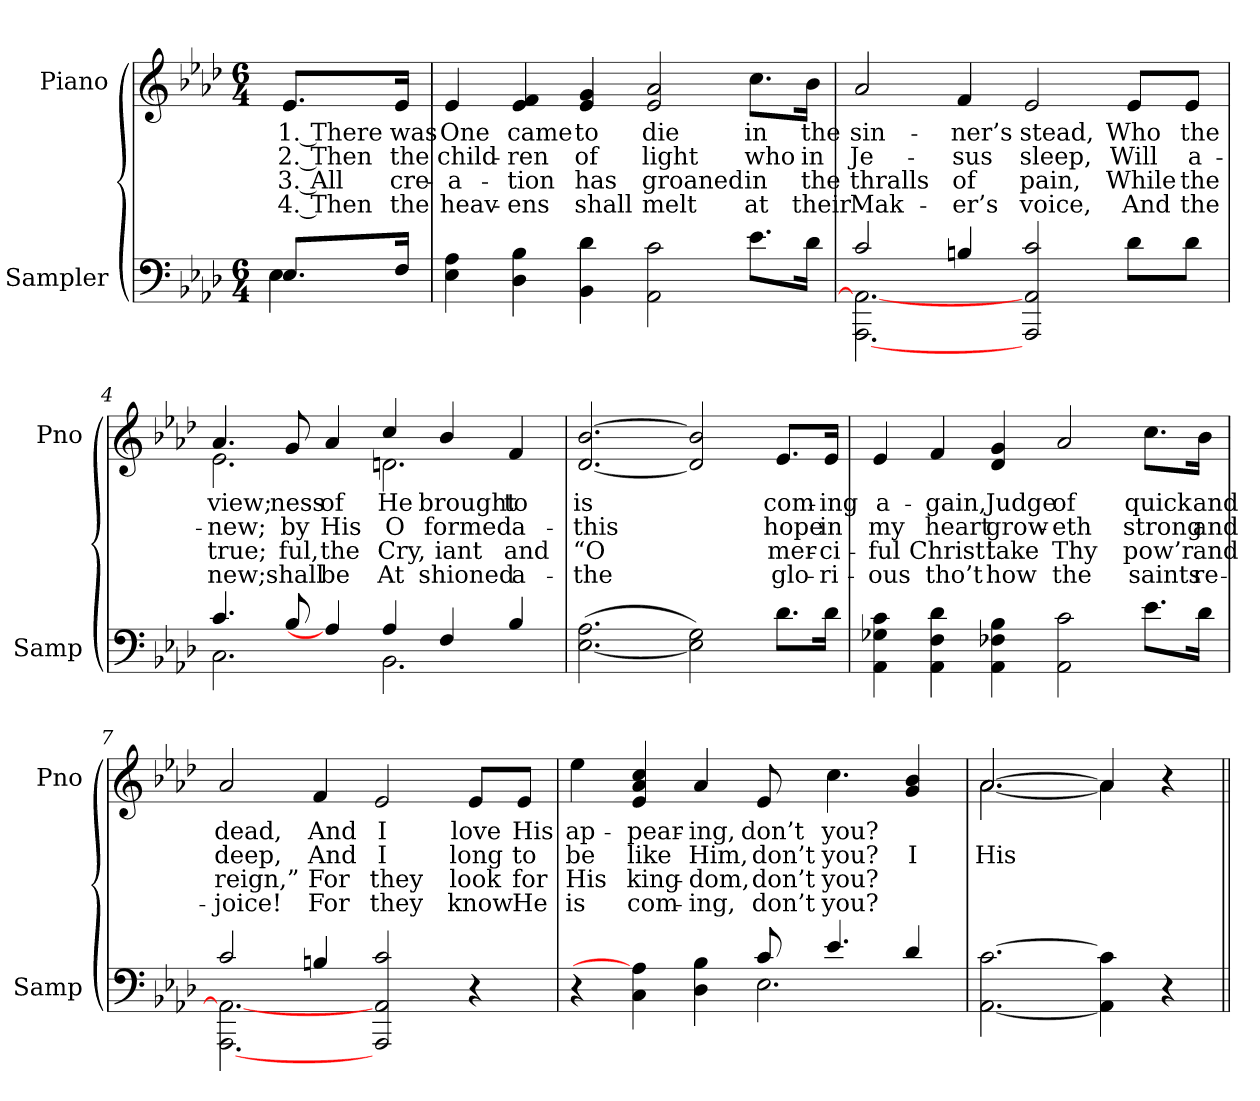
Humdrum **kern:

**kern	**text	**kern	**text	**text	**text	**text
*part2	*part2	*part1	*part1	*part1	*part1	*part1
*staff2	*staff2	*staff1	*staff1	*staff1	*staff1	*staff1
*I"Sampler	*	*I"Piano	*	*	*	*
*I'Samp	*	*I'Pno	*	*	*	*
*clefF4	*	*clefG2	*	*	*	*
*k[b-e-a-d-]	*	*k[b-e-a-d-]	*	*	*	*
*A-:	*	*A-:	*	*	*	*
*M6/4	*	*M6/4	*	*	*	*
=1	=1	=1	=1	=1	=1	=1
*^	*	*	*	*	*	*
8.E-/L	4E-	.	8.e-/L	1. There	2. Then	3. All	4. Then
16F/Jk	.	.	16e-/Jk	was	the	cre-	the
*v	*v	*	*	*	*	*	*
=2	=2	=2	=2	=2	=2	=2
4E- 4A-	.	4e-	One	child-	-a-	heav-
4D- 4B-	.	4e- 4f	came	-ren	-tion	-ens
4BB- 4d-	.	4e- 4g	to	of	has	shall
2AA- 2c	.	2e- 2a-	die	light	groaned	melt
8.e-\L	.	8.cc\L	in	who	in	at
16d-\Jk	.	16b-\Jk	the	in	the	their
=3	=3	=3	=3	=3	=3	=3
*^	*	*	*	*	*	*
2c/	[2.AAA- 2.AA-_	.	2a-	sin-	Je-	thralls	Mak-
4Bn/	.	.	4f	-ner’s	-sus	of	-er’s
2AAA- 2AA- 2c	2.ryy	.	2e-	stead,	sleep,	pain,	voice,
8d-\L	.	.	8e-/L	Who	Will	While	And
8d-\J	.	.	8e-/J	the	a-	the	the
=4	=4	=4	=4	=4	=4	=4	=4
*	*	*	*^	*	*	*	*
4.c/	2.C	.	4.a-/	2.e-	view;	-new;	true;	-new;
8B-/	.	.	8g/	.	-ness	by	-ful,	shall
4A-/]	.	.	4a-/	.	of	His	the	be
4A-/	2.BB-	.	4cc/	2.dn	He	O	Cry,	At
4F/	.	.	4b-/	.	brought	formed	-iant	-shioned
4B-/	.	.	4f/	.	to	a-	and	a-
*v	*v	*	*	*	*	*	*	*
*	*	*v	*v	*	*	*	*
=5	=5	=5	=5	=5	=5	=5
([2.E- 2.A-	.	[2.d- [2.b-	is	this	“O	the
2E-] 2G)	.	2d-] 2b-]	.	.	.	.
8.d-\L	.	8.e-/L	com-	hope	mer-	glo-
16d-\Jk	.	16e-/Jk	-ing	in	-ci-	-ri-
=6	=6	=6	=6	=6	=6	=6
4AA- 4G-X 4c	.	4e-	a-	my	-ful	-ous
4AA- 4F 4d-	.	4f	-gain,	heart	Christ!	tho’t
4AA- 4F-X 4B-	.	4d- 4g	Judge	grow-	take	how
2AA- 2c	.	2a-	of	-eth	Thy	the
8.e-\L	.	8.cc\L	quick	strong	pow’r	saints
16d-\Jk	.	16b-\Jk	and	and	and	re-
=7	=7	=7	=7	=7	=7	=7
*^	*	*	*	*	*	*
2c/	[2.AAA- 2.AA-_	.	2a-	dead,	deep,	reign,”	-joice!
4Bn/	.	.	4f	And	And	For	For
2AAA- 2AA- 2c	2.ryy	.	2e-	I	I	they	they
4r	.	.	8e-/L	love	long	look	know
.	.	.	8e-/J	His	to	for	He
=8	=8	=8	=8	=8	=8	=8	=8
4r	2.ryy	.	4ee-	ap-	be	His	is
4C 4A-]	.	.	4e- 4a- 4cc	-pear-	like	king-	com-
4D- 4B-	.	.	4a-	-ing,	Him,	-dom,	-ing,
8c/	2.E-	.	8e-	don’t	don’t	don’t	don’t
4.e-/	.	.	4.cc	you?	you?	you?	you?
4d-/	.	.	4g 4b-	.	I	.	.
*v	*v	*	*	*	*	*	*
=9	=9	=9	=9	=9	=9	=9
*	*	*^	*	*	*	*
[2.AA- [2.c	.	[2.a-/	[2.a-	.	His	.	.
4AA-] 4c]	.	4a-/]	4a-]	.	.	.	.
4r	.	4r	4ryy	.	.	.	.
*	*	*v	*v	*	*	*	*
=||	=||	=||	=||	=||	=||	=||
*-	*-	*-	*-	*-	*-	*-
